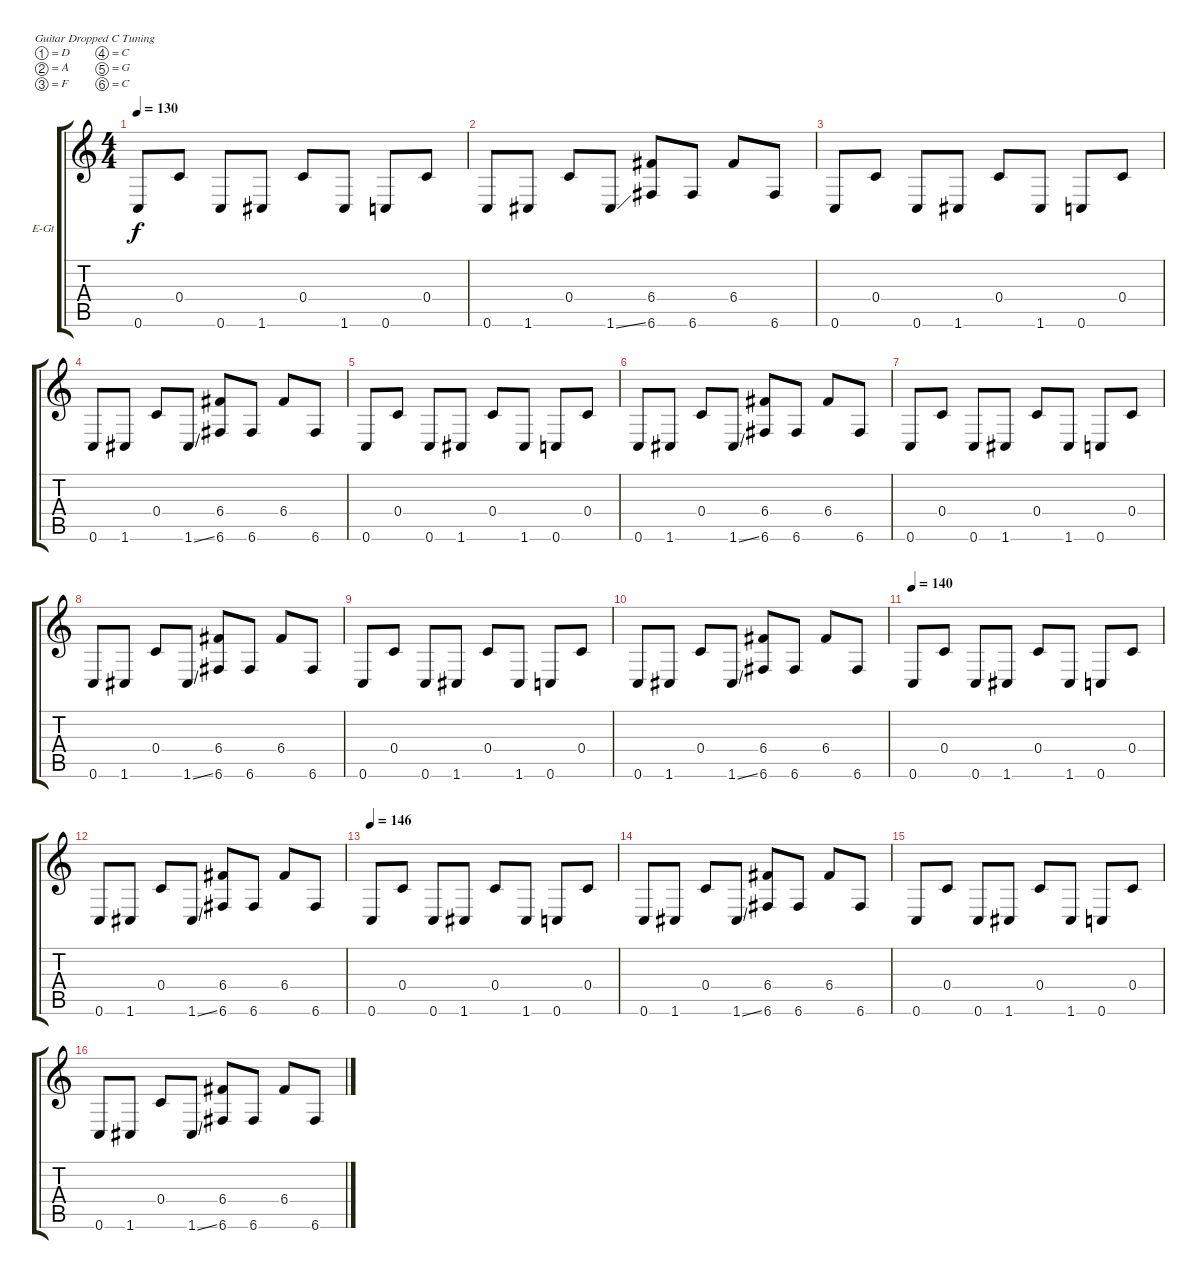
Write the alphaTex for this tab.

\bracketExtendMode groupsimilarinstruments
\firstSystemTrackNameOrientation horizontal
\otherSystemsTrackNameOrientation horizontal
\track ("Guitar 2 Clean" "E-Gt") {instrument electricguitarclean}
\staff {score tabs}
\tuning (D4 A3 F3 C3 G2 C2)
\ts (4 4)
\tempo 130
\clef g2
\ks c
0.6.8{dy f} 0.4.8 0.6.8 1.6.8 0.4.8 1.6.8 0.6.8 0.4.8 |
0.6.8 1.6.8 0.4.8 1.6{ss}.8 (6.4 6.6).8 6.6.8 6.4.8 6.6.8 |
0.6.8 0.4.8 0.6.8 1.6.8 0.4.8 1.6.8 0.6.8 0.4.8 |
0.6.8 1.6.8 0.4.8 1.6{ss}.8 (6.4 6.6).8 6.6.8 6.4.8 6.6.8 |
0.6.8 0.4.8 0.6.8 1.6.8 0.4.8 1.6.8 0.6.8 0.4.8 |
0.6.8 1.6.8 0.4.8 1.6{ss}.8 (6.4 6.6).8 6.6.8 6.4.8 6.6.8 |
0.6.8 0.4.8 0.6.8 1.6.8 0.4.8 1.6.8 0.6.8 0.4.8 |
0.6.8 1.6.8 0.4.8 1.6{ss}.8 (6.4 6.6).8 6.6.8 6.4.8 6.6.8 |
0.6.8 0.4.8 0.6.8 1.6.8 0.4.8 1.6.8 0.6.8 0.4.8 |
0.6.8 1.6.8 0.4.8 1.6{ss}.8 (6.4 6.6).8 6.6.8 6.4.8 6.6.8 |
\tempo 140
0.6.8 0.4.8 0.6.8 1.6.8 0.4.8 1.6.8 0.6.8 0.4.8 |
0.6.8 1.6.8 0.4.8 1.6{ss}.8 (6.4 6.6).8 6.6.8 6.4.8 6.6.8 |
\tempo 146
0.6.8 0.4.8 0.6.8 1.6.8 0.4.8 1.6.8 0.6.8 0.4.8 |
0.6.8 1.6.8 0.4.8 1.6{ss}.8 (6.4 6.6).8 6.6.8 6.4.8 6.6.8 |
0.6.8 0.4.8 0.6.8 1.6.8 0.4.8 1.6.8 0.6.8 0.4.8 |
0.6.8 1.6.8 0.4.8 1.6{ss}.8 (6.4 6.6).8 6.6.8 6.4.8 6.6.8
